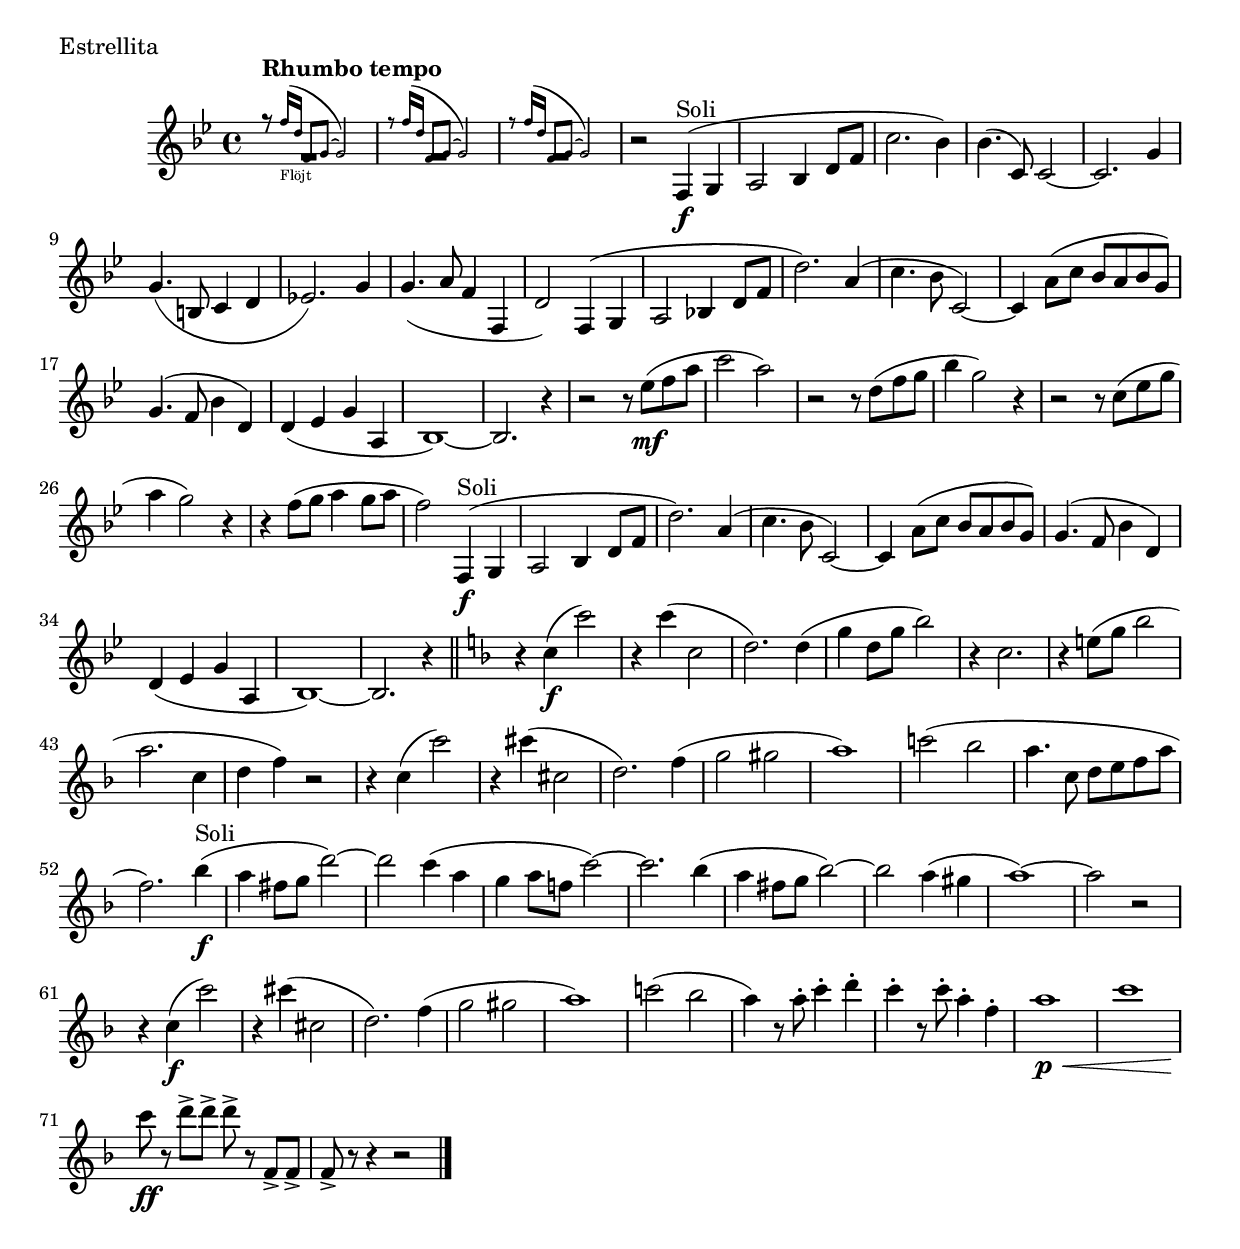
\version "2.18.0"
% When ready to include in collection: 1. Comment out paper.
% 				       2. Create include file of relative and
%					  header.
%Comment out from here
%{
#(ly:set-option 'point-and-click #t)
#(set-default-paper-size "a4" 'portrait)
#(set-global-staff-size 18) % set staff-size when ready to print

\include "Marsch_format.ly"

%}
%...to here
  \score {

    % Svenska Polisens Marscher: 1. Estrellita   
    \relative c'' { 
    	    \key bes \major \time 4/4 
    	    \compressFullBarRests
    	    \set Score.markFormatter = #format-mark-box-letters
    	    
    	    << 
    	       {
    	        r8^\markup {\bold {Rhumbo tempo} } 
    	        \set fontSize = #-4
    	        f16_\markup {\concat {"Fl"\char #246"jt"}} (d f,8 g~g2) 
    	       r8 f'16 (d f,8 g~g2) |r8 f'16 (d f,8 g~g2)
    	       \unset fontSize }
    	    \\
    	       {\override MultiMeasureRest #'staff-position = #-4 R1*3
    	        \revert MultiMeasureRest #'staff-position }
    	    >>

    	    
    	    r2 f, 4\f^\markup {Soli} (g a2 bes4 d8 f |c'2. bes4) 
    	    bes4. (c,8) c2~ |c2. g'4 |g4. (b,8 c4 d |ees!2.) g4 |g4. (a8 f4 f,
    	    d'2) f,4 (g a2 bes!4 d8 f |d'2.) a4 ( |c4. bes8 c,2~) 
    	    c4 a'8 (c bes a bes g) |g4. (f8 bes4 d,) |d (ees g a, |bes1~) 
    	    bes2. r4 |r2 r8 ees'\mf (f a |c2 a) |r2 r8 d, (f g |bes4 g2) r4
    	    r2 r8 c, (ees g |a4 g2) r4 |r f8 (g a4 g8 a 
    	    f2) f,,4\f^\markup {Soli} (g |a2 bes4 d8 f |d'2.) a4 ( 
    	    c4. bes8 c,2~) | c4 a'8 (c bes a bes g) |g4. (f8 bes4 d,) 
    	    d (ees g a, |bes1~) |bes2. r4 \bar "||"
    	    \key f \major
    	    r4 c'\f (c'2) |r4 c4 (c,2 |d2.) d4 ( |g d8 g bes2) |r4 c,2. 
    	    r4 e!8 (g bes2 |a2. c,4 |d f) r2 |r4 c (c'2) |r4 cis (cis,!2 
    	    d2.) f4 ( |g2 gis |a1) |c!2 (bes |a4. c,8 d e f a 
    	    f2.) bes4\f^\markup {Soli} (
    	    a fis8 g d'2~) |d c4 (a |g a8 f! c'2~) |c2. bes4 ( |a fis8 g bes2~)
    	    bes a4 (gis |a1~) |a2 r |r4 c,\f (c'2) |r4 cis (cis,2 |d2.) f4 ( 
    	    g2 gis
    	    a1) |c!2 (bes |a4) r8 a-. c4-. d-. |c-. r8 c-. a4-. f-. |a1\p\<
    	    c |c8\ff r d-> d-> d-> r f,,-> f-> |f-> r r4 r2 
    	    \bar "|."
    }%end relative
    \header {
    	    piece = "Estrellita"
    	    composer = "Manuel M. Ponce"
    	}
    	\layout {ragged-last = ##t
    	}
  }%end score

